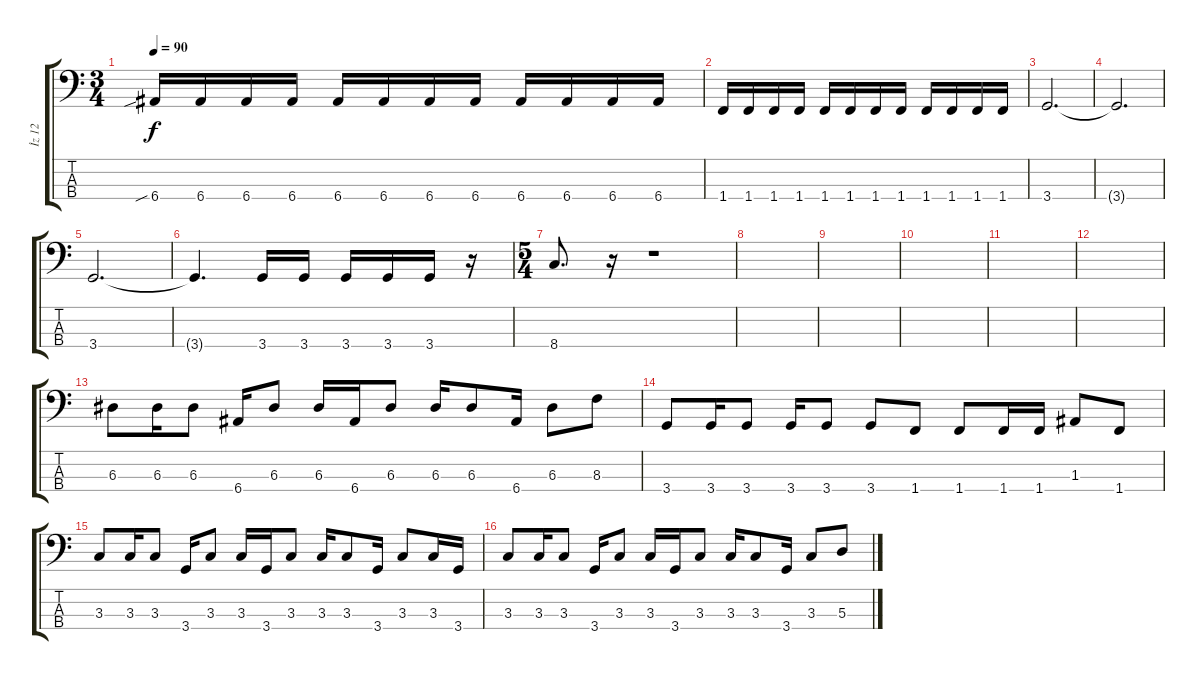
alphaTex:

\track ("İz 12" "İz 12") {instrument electricbassfinger}
\staff {score tabs}
\tuning (G2 D2 A1 E1) {hide}
\ts (3 4)
\tempo 90
\clef f4
\ks c
6.4{sib}.16{dy f} 6.4.16 6.4.16 6.4.16 6.4.16 6.4.16 6.4.16 6.4.16 6.4.16 6.4.16 6.4.16 6.4.16 |
1.4.16 1.4.16 1.4.16 1.4.16 1.4.16 1.4.16 1.4.16 1.4.16 1.4.16 1.4.16 1.4.16 1.4.16 |
3.4.2{d} |
3.4{t}.2{d} |
3.4.2{d} |
3.4{t}.4{d} 3.4.16 3.4.16 3.4.16 3.4.16 3.4.16 r.16 |
\ts (5 4)
8.4.8{d} r.16 r.1 |
|
|
|
|
|
6.3.8 6.3.16 6.3.8 6.4.16 6.3.8 6.3.16 6.4.16 6.3.8 6.3.16 6.3.8 6.4.16 6.3.8 8.3.8 |
3.4.8 3.4.16 3.4.8 3.4.16 3.4.8 3.4.8 1.4.8 1.4.8 1.4.16 1.4.16 1.3.8 1.4.8 |
3.3.8 3.3.16 3.3.8 3.4.16 3.3.8 3.3.16 3.4.16 3.3.8 3.3.16 3.3.8 3.4.16 3.3.8 3.3.16 3.4.16 |
3.3.8 3.3.16 3.3.8 3.4.16 3.3.8 3.3.16 3.4.16 3.3.8 3.3.16 3.3.8 3.4.16 3.3.8 5.3.8
